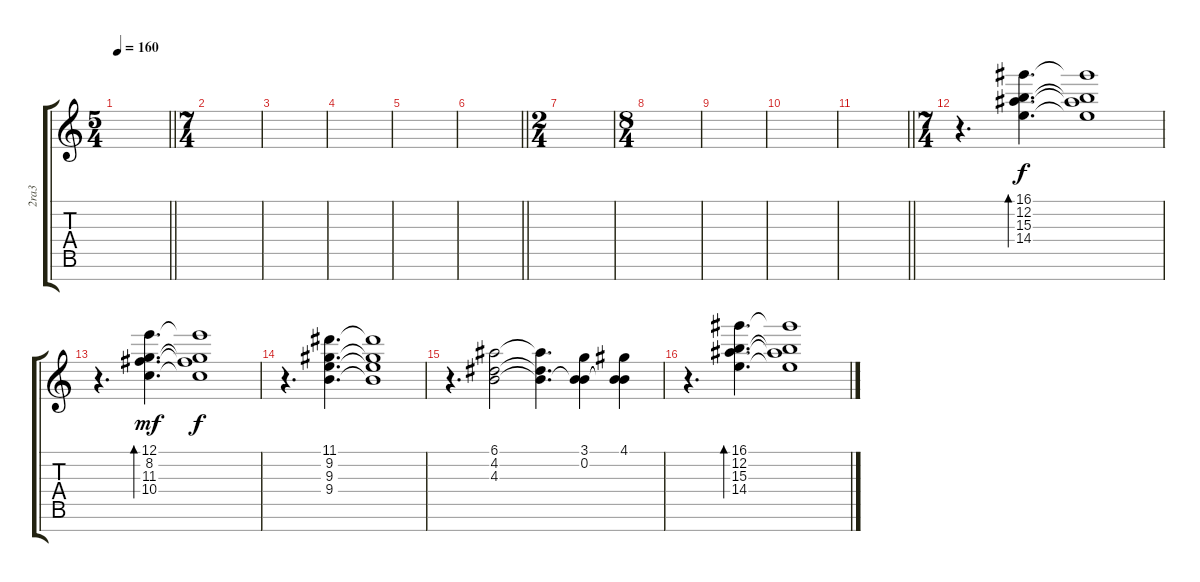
\track ("2ra3" "2ra3") {instrument electricguitarjazz}
\staff {score tabs}
\tuning (E4 B3 G3 D3 A2 E2 B1) {hide}
\ts (5 4)
\tempo 160
\clef g2
\barLineRight lightlight
\ks c
|
\ts (7 4)
\section ("" "")
|
|
|
|
\barLineRight lightlight
|
\ts (2 4)
\section ("" "")
|
\ts (8 4)
|
|
|
\barLineRight lightlight
|
\ts (7 4)
\section ("" "")
r.4{d} (16.1 12.2 15.3 14.4).4{d bd 240} (16.1{t} 12.2{t} 15.3{t} 14.4{t}).1 |
r.4{d} (12.1 8.2 11.3 10.4).4{d bd 240 dy mf} (12.1{t} 8.2{t} 11.3{t} 10.4{t}).1{dy f} |
r.4{d} (11.1 9.2 9.3 9.4).4{d} (11.1{t} 9.2{t} 9.3{t} 9.4{t}).1 |
r.4{d} (6.1 4.2 4.3).2 (6.1{t} 4.2{t} 4.3{t}).4{d} (3.1 0.2 4.3{t}).4 (4.1 0.2{t} 4.3{t}).4 |
r.4{d} (16.1 12.2 15.3 14.4).4{d bd 240} (16.1{t} 12.2{t} 15.3{t} 14.4{t}).1
